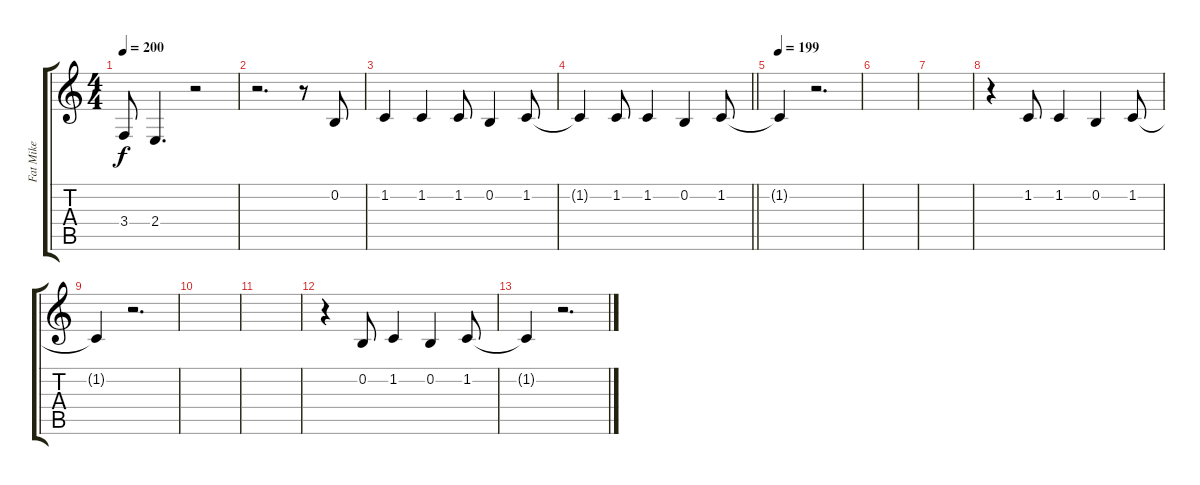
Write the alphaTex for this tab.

\track ("Fat Mike" "Fat Mike") {instrument bassoon}
\staff {score tabs}
\tuning (E4 B3 G3 D3 A2 E2) {hide}
\ts (4 4)
\tempo 200
\clef g2
\ks c
3.4{t}.8{dy f} 2.4.4{d} r.2 |
r.2{d} r.8 0.2.8 |
1.2.4 1.2.4 1.2.8 0.2.4 1.2.8 |
\barLineRight lightlight
1.2{t}.4 1.2.8 1.2.4 0.2.4 1.2.8 |
\section ("" "")
\tempo 199
1.2{t}.4 r.2{d} |
|
|
r.4 1.2.8 1.2.4 0.2.4 1.2.8 |
1.2{t}.4 r.2{d} |
|
|
r.4 0.2.8 1.2.4 0.2.4 1.2.8 |
1.2{t}.4 r.2{d}
